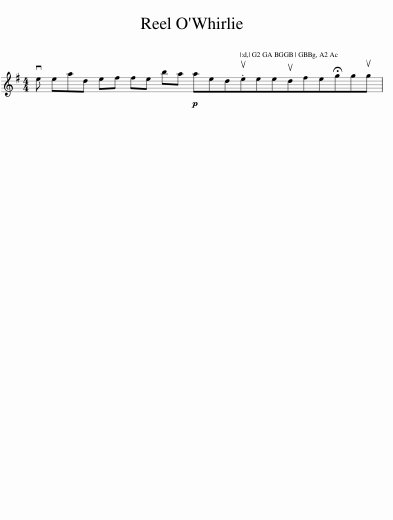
X:1
L:1/8
M:4/4
I:linebreak $
K:G
V:1 treble
V:1
 ve ead ef fe ba!p! aed.ueeeudfe!fermata!ggug | %1
